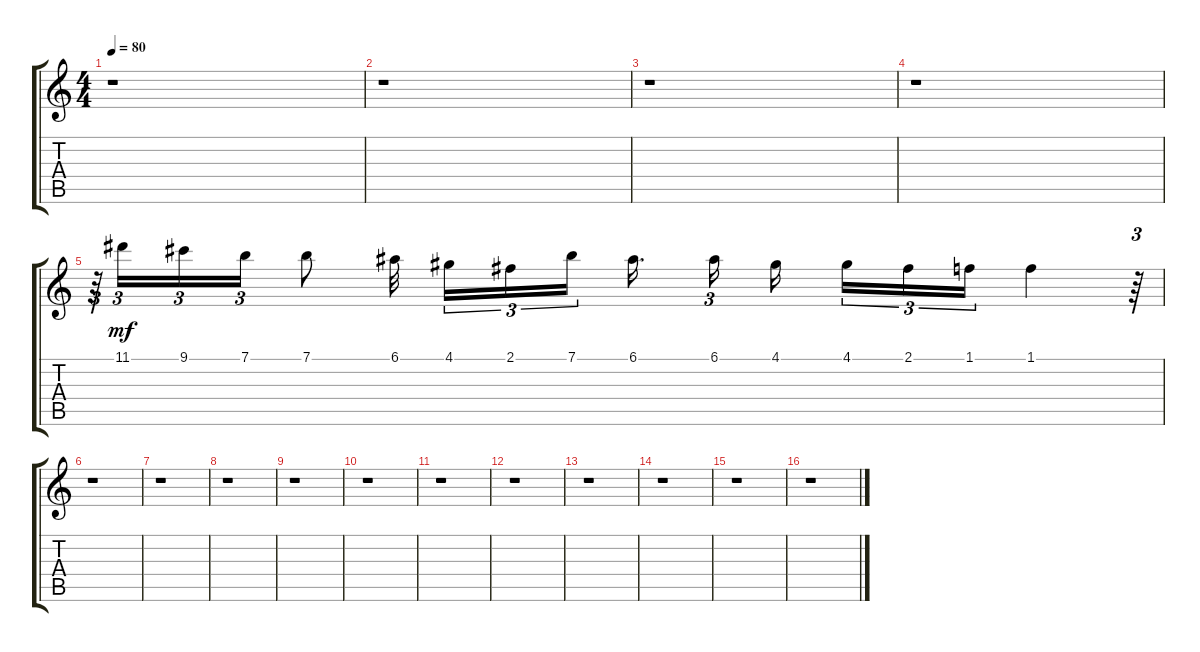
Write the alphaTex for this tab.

\track "" {instrument overdrivenguitar}
\staff {score tabs}
\tuning (E4 B3 G3 D3 A2 E2) {hide}
\ts (4 4)
\tempo 80
\clef g2
\ks c
r.1{dy f} |
r.1 |
r.1 |
r.1 |
r.64{tu (3 2)} 11.1.16{tu (3 2) dy mf} 9.1.16{tu (3 2)} 7.1.16{tu (3 2)} 7.1.8 6.1.32{beam splitsecondary} 4.1.16{tu (3 2)} 2.1.16{tu (3 2)} 7.1.16{tu (3 2) beam splitsecondary} 6.1.16{d} 6.1.16{tu (3 2) beam splitsecondary} 4.1.16{beam splitsecondary} 4.1.16{tu (3 2)} 2.1.16{tu (3 2)} 1.1.16{tu (3 2)} 1.1.4 r.64{tu (3 2)} |
r.1 |
r.1 |
r.1 |
r.1 |
r.1 |
r.1 |
r.1 |
r.1 |
r.1 |
r.1 |
r.1
